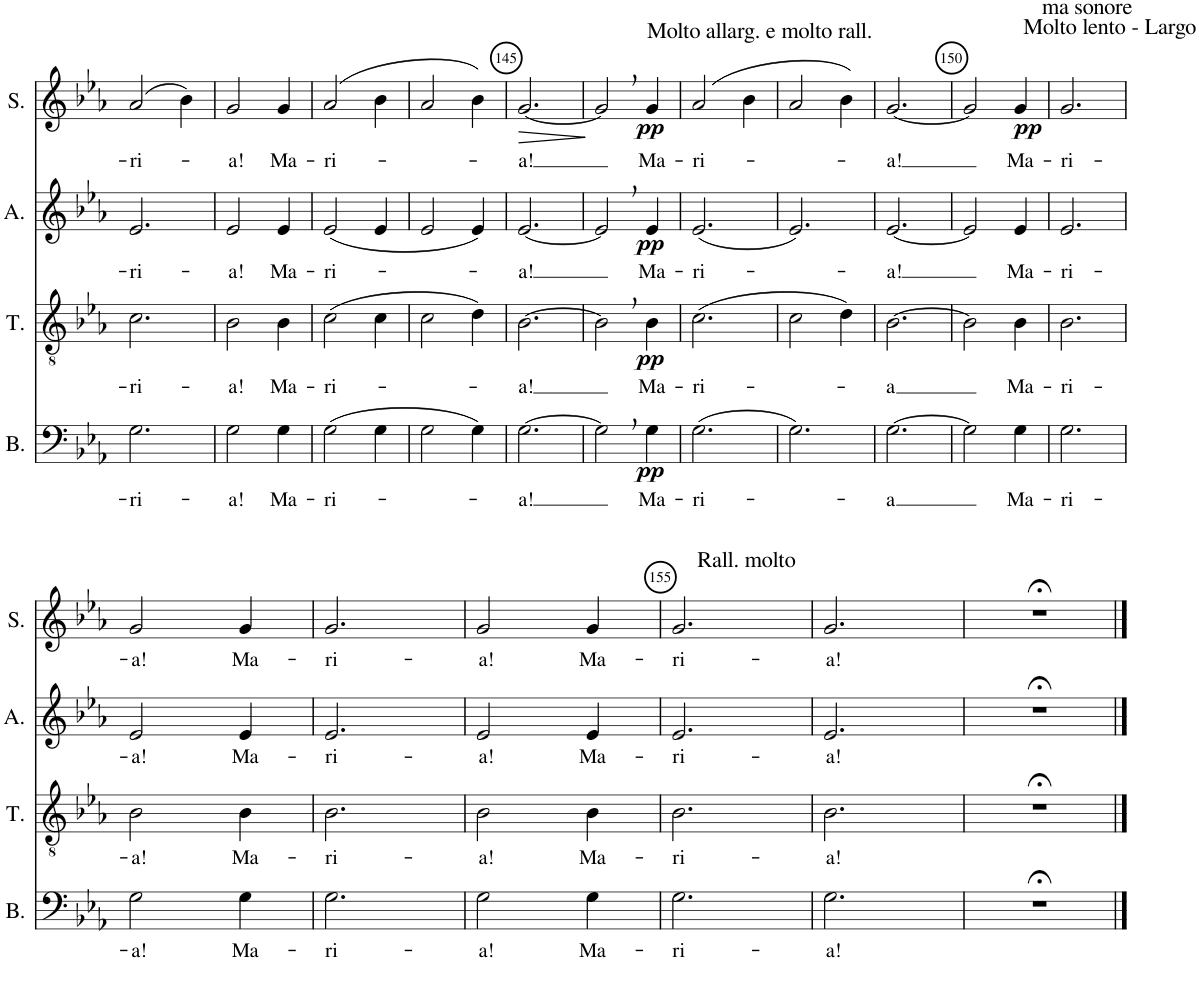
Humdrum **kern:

**kern	**text	**dynam	**kern	**text	**dynam	**kern	**text	**dynam	**kern	**text	**dynam
*part4	*part4	*part4	*part3	*part3	*part3	*part2	*part2	*part2	*part1	*part1	*part1
*staff4	*staff4	*staff4	*staff3	*staff3	*staff3	*staff2	*staff2	*staff2	*staff1	*staff1	*staff1
*I"Basse	*	*	*I"Ténor	*	*	*I"Alto	*	*	*I"Soprano	*	*
*I'B.	*	*	*I'T.	*	*	*I'A.	*	*	*I'S.	*	*
!!LO:PB:g=z
*clefF4	*	*	*clefGv2	*	*	*clefG2	*	*	*clefG2	*	*
*k[b-e-a-]	*	*	*k[b-e-a-]	*	*	*k[b-e-a-]	*	*	*k[b-e-a-]	*	*
*M3/4	*	*	*M3/4	*	*	*M3/4	*	*	*M3/4	*	*
=141	=141	=141	=141	=141	=141	=141	=141	=141	=141	=141	=141
!	!LO:LY:b	!	!	!LO:LY:b	!	!	!LO:LY:b	!	!	!LO:LY:b	!
2.G\	-ri-	.	2.c\	-ri-	.	2.e-/	-ri-	.	(2a-/	-ri-	.
.	.	.	.	.	.	.	.	.	4b-\)	.	.
=142	=142	=142	=142	=142	=142	=142	=142	=142	=142	=142	=142
!	!LO:LY:b	!	!	!LO:LY:b	!	!	!LO:LY:b	!	!	!LO:LY:b	!
2G\	-a!	.	2B-\	-a!	.	2e-/	-a!	.	2g/	-a!	.
!	!LO:LY:b	!	!	!LO:LY:b	!	!	!LO:LY:b	!	!	!LO:LY:b	!
4G\	Ma-	.	4B-\	Ma-	.	4e-/	Ma-	.	4g/	Ma-	.
=143	=143	=143	=143	=143	=143	=143	=143	=143	=143	=143	=143
!	!LO:LY:b	!	!	!LO:LY:b	!	!	!LO:LY:b	!	!	!LO:LY:b	!
(2G\	-ri-	.	(2c\	-ri-	.	(2e-/	-ri-	.	(2a-/	-ri-	.
4G\	.	.	4c\	.	.	4e-/	.	.	4b-\	.	.
=144	=144	=144	=144	=144	=144	=144	=144	=144	=144	=144	=144
2G\	.	.	2c\	.	.	2e-/	.	.	2a-/	.	.
4G\)	.	.	4d\)	.	.	4e-/)	.	.	4b-\)	.	.
=145	=145	=145	=145	=145	=145	=145	=145	=145	=145	=145	=145
!	!LO:LY:b	!	!	!LO:LY:b	!	!	!LO:LY:b	!	!	!LO:LY:b	!LO:HP:b
[2.G\	-a!	.	[2.B-\	-a!	.	[2.e-/	-a!	.	[2.g/	-a!	>
.	.	.	.	.	.	.	.	.	.	.	]
=146	=146	=146	=146	=146	=146	=146	=146	=146	=146	=146	=146
2G,\]	.	.	2B-,\]	.	.	2e-,/]	.	.	2g,/]	.	.
!	!	!	!	!	!	!	!	!	!LO:TX:a:t=Molto allarg. e molto rall.	!	!
!	!LO:LY:b	!LO:DY:b	!	!LO:LY:b	!LO:DY:b	!	!LO:LY:b	!LO:DY:b	!	!LO:LY:b	!LO:DY:b
4G\	Ma-	pp	4B-\	Ma-	pp	4e-/	Ma-	pp	4g/	Ma-	pp
=147	=147	=147	=147	=147	=147	=147	=147	=147	=147	=147	=147
!	!LO:LY:b	!	!	!LO:LY:b	!	!	!LO:LY:b	!	!	!LO:LY:b	!
(2.G\	-ri-	.	(2.c\	-ri-	.	(2.e-/	-ri-	.	(2a-/	-ri-	.
.	.	.	.	.	.	.	.	.	4b-\	.	.
=148	=148	=148	=148	=148	=148	=148	=148	=148	=148	=148	=148
2.G\)	.	.	2c\	.	.	2.e-/)	.	.	2a-/	.	.
.	.	.	4d\)	.	.	.	.	.	4b-\)	.	.
=149	=149	=149	=149	=149	=149	=149	=149	=149	=149	=149	=149
!	!LO:LY:b	!	!	!LO:LY:b	!	!	!LO:LY:b	!	!	!LO:LY:b	!
[2.G\	-a	.	[2.B-\	-a	.	[2.e-/	-a!	.	[2.g/	-a!	.
=150	=150	=150	=150	=150	=150	=150	=150	=150	=150	=150	=150
2G\]	.	.	2B-\]	.	.	2e-/]	.	.	2g/]	.	.
!	!	!	!	!	!	!	!	!	!LO:TX:a:t=Molto lento - Largo	!	!
!	!	!	!	!	!	!	!	!	!LO:TX:a:t=ma sonore	!	!
!	!LO:LY:b	!	!	!LO:LY:b	!	!	!LO:LY:b	!	!	!LO:LY:b	!LO:DY:b
4G\	Ma-	.	4B-\	Ma-	.	4e-/	Ma-	.	4g/	Ma-	pp
=151	=151	=151	=151	=151	=151	=151	=151	=151	=151	=151	=151
!	!LO:LY:b	!	!	!LO:LY:b	!	!	!LO:LY:b	!	!	!LO:LY:b	!
2.G\	-ri-	.	2.B-\	-ri-	.	2.e-/	-ri-	.	2.g/	-ri-	.
!!LO:LB:g=z
=152	=152	=152	=152	=152	=152	=152	=152	=152	=152	=152	=152
!	!LO:LY:b	!	!	!LO:LY:b	!	!	!LO:LY:b	!	!	!LO:LY:b	!
2G\	-a!	.	2B-\	-a!	.	2e-/	-a!	.	2g/	-a!	.
!	!LO:LY:b	!	!	!LO:LY:b	!	!	!LO:LY:b	!	!	!LO:LY:b	!
4G\	Ma-	.	4B-\	Ma-	.	4e-/	Ma-	.	4g/	Ma-	.
=153	=153	=153	=153	=153	=153	=153	=153	=153	=153	=153	=153
!	!LO:LY:b	!	!	!LO:LY:b	!	!	!LO:LY:b	!	!	!LO:LY:b	!
2.G\	-ri-	.	2.B-\	-ri-	.	2.e-/	-ri-	.	2.g/	-ri-	.
=154	=154	=154	=154	=154	=154	=154	=154	=154	=154	=154	=154
!	!LO:LY:b	!	!	!LO:LY:b	!	!	!LO:LY:b	!	!	!LO:LY:b	!
2G\	-a!	.	2B-\	-a!	.	2e-/	-a!	.	2g/	-a!	.
!	!LO:LY:b	!	!	!LO:LY:b	!	!	!LO:LY:b	!	!	!LO:LY:b	!
4G\	Ma-	.	4B-\	Ma-	.	4e-/	Ma-	.	4g/	Ma-	.
=155	=155	=155	=155	=155	=155	=155	=155	=155	=155	=155	=155
!	!	!	!	!	!	!	!	!	!LO:TX:a:t=Rall. molto	!	!
!	!LO:LY:b	!	!	!LO:LY:b	!	!	!LO:LY:b	!	!	!LO:LY:b	!
2.G\	-ri-	.	2.B-\	-ri-	.	2.e-/	-ri-	.	2.g/	-ri-	.
=156	=156	=156	=156	=156	=156	=156	=156	=156	=156	=156	=156
!	!LO:LY:b	!	!	!LO:LY:b	!	!	!LO:LY:b	!	!	!LO:LY:b	!
2.G\	-a!	.	2.B-\	-a!	.	2.e-/	-a!	.	2.g/	-a!	.
=157	=157	=157	=157	=157	=157	=157	=157	=157	=157	=157	=157
2.r;<	.	.	2.r;<	.	.	2.r;<	.	.	2.r;<	.	.
==	==	==	==	==	==	==	==	==	==	==	==
*-	*-	*-	*-	*-	*-	*-	*-	*-	*-	*-	*-
